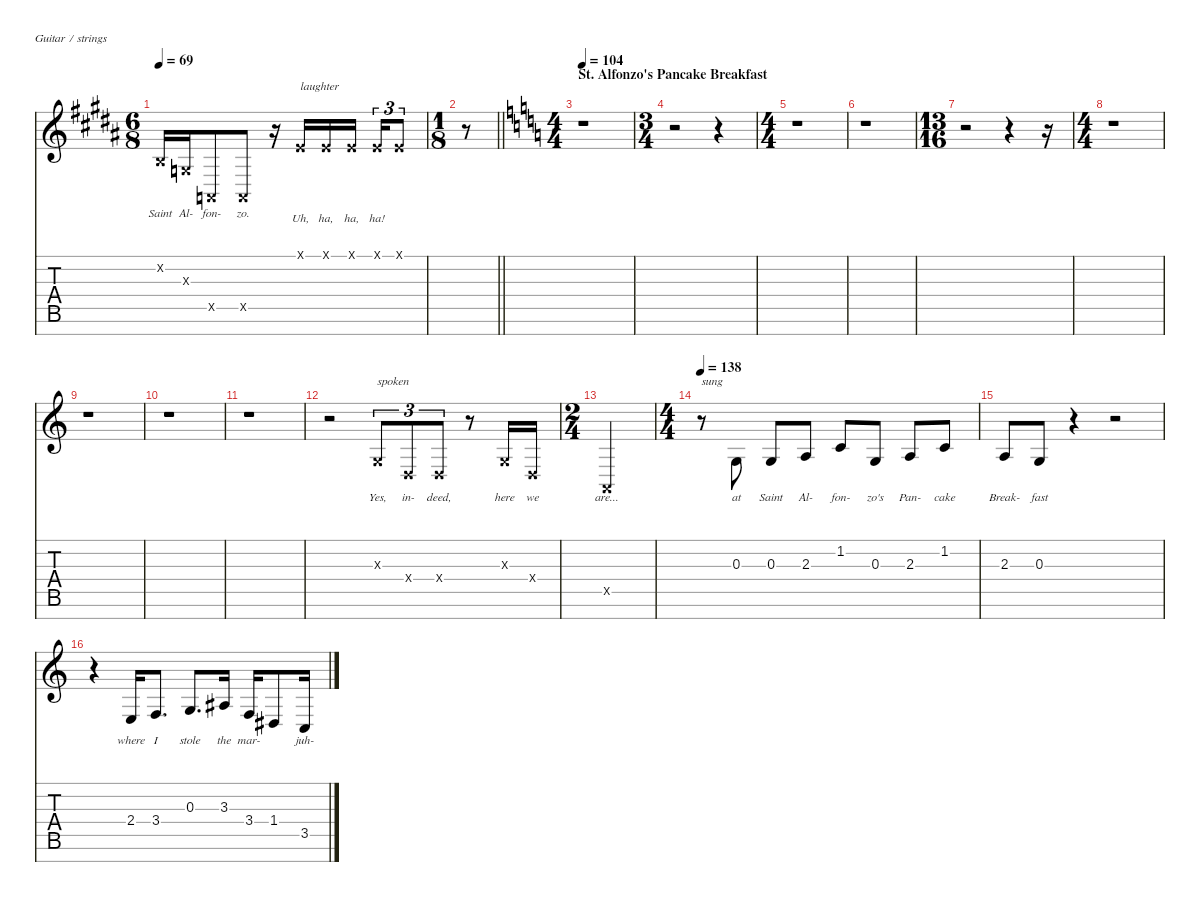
\defaultSystemsLayout 4
\hideDynamics
\bracketExtendMode nobrackets
\singleTrackTrackNamePolicy hidden
\multiTrackTrackNamePolicy hidden
\firstSystemTrackNameMode fullname
\firstSystemTrackNameOrientation horizontal
\otherSystemsTrackNameOrientation horizontal
\track ("Vocals" "led.synth.") {instrument lead6voice}
\staff {score tabs}
\tuning (E4 B3 G3 D3 A2 E2 B1)
\ts (6 8)
\tempo 69
\clef g2
\ks b
0.2{x acc forcenatural}.16{lyrics (0 "Saint") lyrics (1 " ") lyrics (2 " ") lyrics (3 "") lyrics (4 "") dy f beam Up} 0.3{x acc forcenatural}.16{lyrics (0 "Al-") lyrics (1 " ") lyrics (2 " ") lyrics (3 "") lyrics (4 "") beam Up} 0.5{x acc forcenatural}.8{lyrics (0 "fon-") lyrics (1 " ") lyrics (2 " ") lyrics (3 "") lyrics (4 "") beam Up} 0.5{x acc forcenatural}.8{lyrics (0 "zo.") lyrics (1 "") lyrics (2 " ") lyrics (3 "") lyrics (4 "") beam Up} r.16{beam Up} 0.1{x acc forcenatural}.16{txt "laughter" lyrics (0 " ") lyrics (1 "Uh,") lyrics (2 " ") lyrics (3 "") lyrics (4 "") beam Up} 0.1{x acc forcenatural}.16{lyrics (0 " ") lyrics (1 "ha,") lyrics (2 " ") lyrics (3 "") lyrics (4 "") beam Up} 0.1{x acc forcenatural}.16{lyrics (0 " ") lyrics (1 "ha,") lyrics (2 " ") lyrics (3 "") lyrics (4 "") beam Up} 0.1{x acc forcenatural}.16{tu (3 2) lyrics (0 " ") lyrics (1 "ha!") lyrics (2 " ") lyrics (3 "") lyrics (4 "") beam Up} 0.1{x acc forcenatural}.8{tu (3 2) lyrics (0 "") lyrics (1 " ") lyrics (2 " ") lyrics (3 "") lyrics (4 "") beam Up} |
\ts (1 8)
\barLineRight lightlight
r.8{beam Down} |
\ts (4 4)
\section ("" "St. Alfonzo's Pancake Breakfast")
\tempo 104
\ks c
r.1{beam Down} |
\ts (3 4)
r.2{beam Down} r.4{beam Down} |
\ts (4 4)
r.1{beam Down} |
r.1{beam Down} |
\ts (13 16)
r.2{beam Down} r.4{beam Down} r.16{beam Down} |
\ts (4 4)
r.1{beam Down} |
r.1{beam Down} |
r.1{beam Down} |
r.1{beam Down} |
r.2{beam Down} 0.3{x}.8{tu (3 2) txt "spoken" lyrics (0 "Yes,") lyrics (1 " ") lyrics (2 " ") lyrics (3 "") lyrics (4 "") beam Up} 0.4{x}.8{tu (3 2) lyrics (0 "in-") lyrics (1 " ") lyrics (2 " ") lyrics (3 "") lyrics (4 "") beam Up} 0.4{x}.8{tu (3 2) lyrics (0 "deed,") lyrics (1 " ") lyrics (2 " ") lyrics (3 "") lyrics (4 "") beam Up} r.8{beam Up} 0.3{x}.16{lyrics (0 "here") lyrics (1 " ") lyrics (2 " ") lyrics (3 "") lyrics (4 "") beam Up} 0.4{x}.16{lyrics (0 "we") lyrics (1 " ") lyrics (2 " ") lyrics (3 "") lyrics (4 "") beam Up} |
\ts (2 4)
0.5{x}.2{lyrics (0 "are...") lyrics (1 " ") lyrics (2 " ") lyrics (3 "") lyrics (4 "") beam Up} |
\ts (4 4)
\tempo 138
r.8{txt "sung" beam Down} 0.3.8{lyrics (0 "at") lyrics (1 " ") lyrics (2 " ") lyrics (3 "") lyrics (4 "") dy fff beam Up} 0.3.8{lyrics (0 "Saint") lyrics (1 " ") lyrics (2 " ") lyrics (3 "") lyrics (4 "") beam Up} 2.3.8{lyrics (0 "Al-") lyrics (1 " ") lyrics (2 " ") lyrics (3 "") lyrics (4 "") beam Up} 1.2.8{lyrics (0 "fon-") lyrics (1 " ") lyrics (2 " ") lyrics (3 "") lyrics (4 "") beam Up} 0.3.8{lyrics (0 "zo's") lyrics (1 " ") lyrics (2 " ") lyrics (3 "") lyrics (4 "") beam Up} 2.3.8{lyrics (0 "Pan-") lyrics (1 " ") lyrics (2 " ") lyrics (3 "") lyrics (4 "") beam Up} 1.2.8{lyrics (0 "cake") lyrics (1 " ") lyrics (2 " ") lyrics (3 "") lyrics (4 "") beam Up} |
2.3.8{lyrics (0 "Break-") lyrics (1 " ") lyrics (2 " ") lyrics (3 "") lyrics (4 "") beam Up} 0.3.8{lyrics (0 "fast") lyrics (1 " ") lyrics (2 " ") lyrics (3 "") lyrics (4 "") beam Up} r.4{beam Up} r.2{beam Up} |
r.4{beam Down} 2.4.16{lyrics (0 "where") lyrics (1 " ") lyrics (2 " ") lyrics (3 "") lyrics (4 "") beam Up} 3.4.8{d lyrics (0 "I") lyrics (1 " ") lyrics (2 " ") lyrics (3 "") lyrics (4 "") beam Up} 0.3.8{d lyrics (0 "stole") lyrics (1 " ") lyrics (2 " ") lyrics (3 "") lyrics (4 "") beam Up} 3.3{acc #}.16{lyrics (0 "the") lyrics (1 " ") lyrics (2 " ") lyrics (3 "") lyrics (4 "") beam Up} 3.4.16{lyrics (0 "mar-") lyrics (1 " ") lyrics (2 " ") lyrics (3 "") lyrics (4 "") beam Up} 1.4{acc #}.8{lyrics (0 " ") lyrics (1 " ") lyrics (2 " ") lyrics (3 "") lyrics (4 "") beam Up} 3.5.16{lyrics (0 "juh-") lyrics (1 " ") lyrics (2 " ") lyrics (3 "") lyrics (4 "") beam Up}
